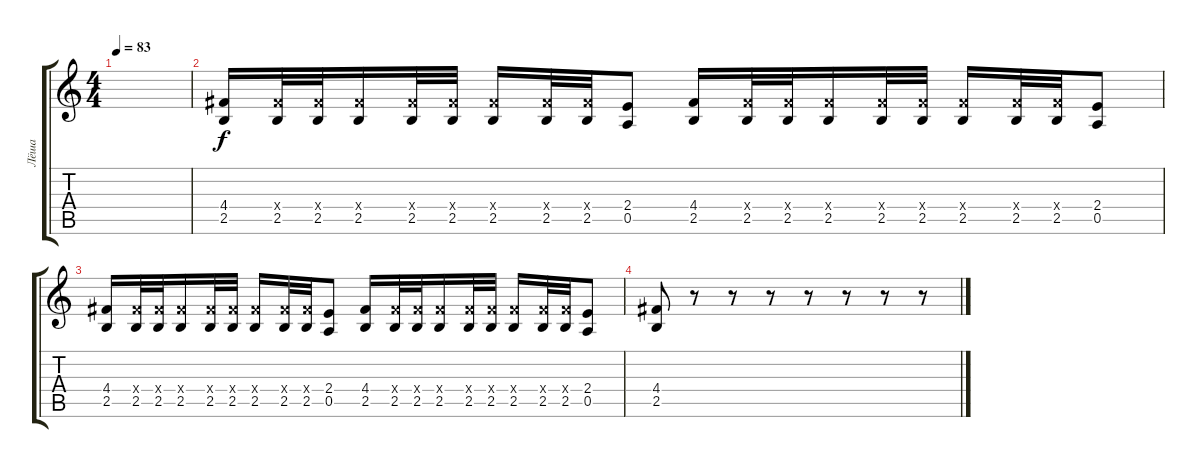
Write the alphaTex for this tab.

\track ("Лёша" "Лёша") {instrument overdrivenguitar}
\staff {score tabs}
\tuning (E4 B3 G3 D3 A2 E2) {hide}
\ts (4 4)
\tempo 83
\clef g2
\ks c
|
(4.4 2.5).16 (4.4{x} 2.5).32 (4.4{x} 2.5).32 (4.4{x} 2.5).16 (4.4{x} 2.5).32 (4.4{x} 2.5).32 (4.4{x} 2.5).16 (4.4{x} 2.5).32 (4.4{x} 2.5).32 (2.4 0.5).8 (4.4 2.5).16 (4.4{x} 2.5).32 (4.4{x} 2.5).32 (4.4{x} 2.5).16 (4.4{x} 2.5).32 (4.4{x} 2.5).32 (4.4{x} 2.5).16 (4.4{x} 2.5).32 (4.4{x} 2.5).32 (2.4 0.5).8 |
(4.4 2.5).16 (4.4{x} 2.5).32 (4.4{x} 2.5).32 (4.4{x} 2.5).16 (4.4{x} 2.5).32 (4.4{x} 2.5).32 (4.4{x} 2.5).16 (4.4{x} 2.5).32 (4.4{x} 2.5).32 (2.4 0.5).8 (4.4 2.5).16 (4.4{x} 2.5).32 (4.4{x} 2.5).32 (4.4{x} 2.5).16 (4.4{x} 2.5).32 (4.4{x} 2.5).32 (4.4{x} 2.5).16 (4.4{x} 2.5).32 (4.4{x} 2.5).32 (2.4 0.5).8 |
(4.4 2.5).8 r.8 r.8 r.8 r.8 r.8 r.8 r.8
